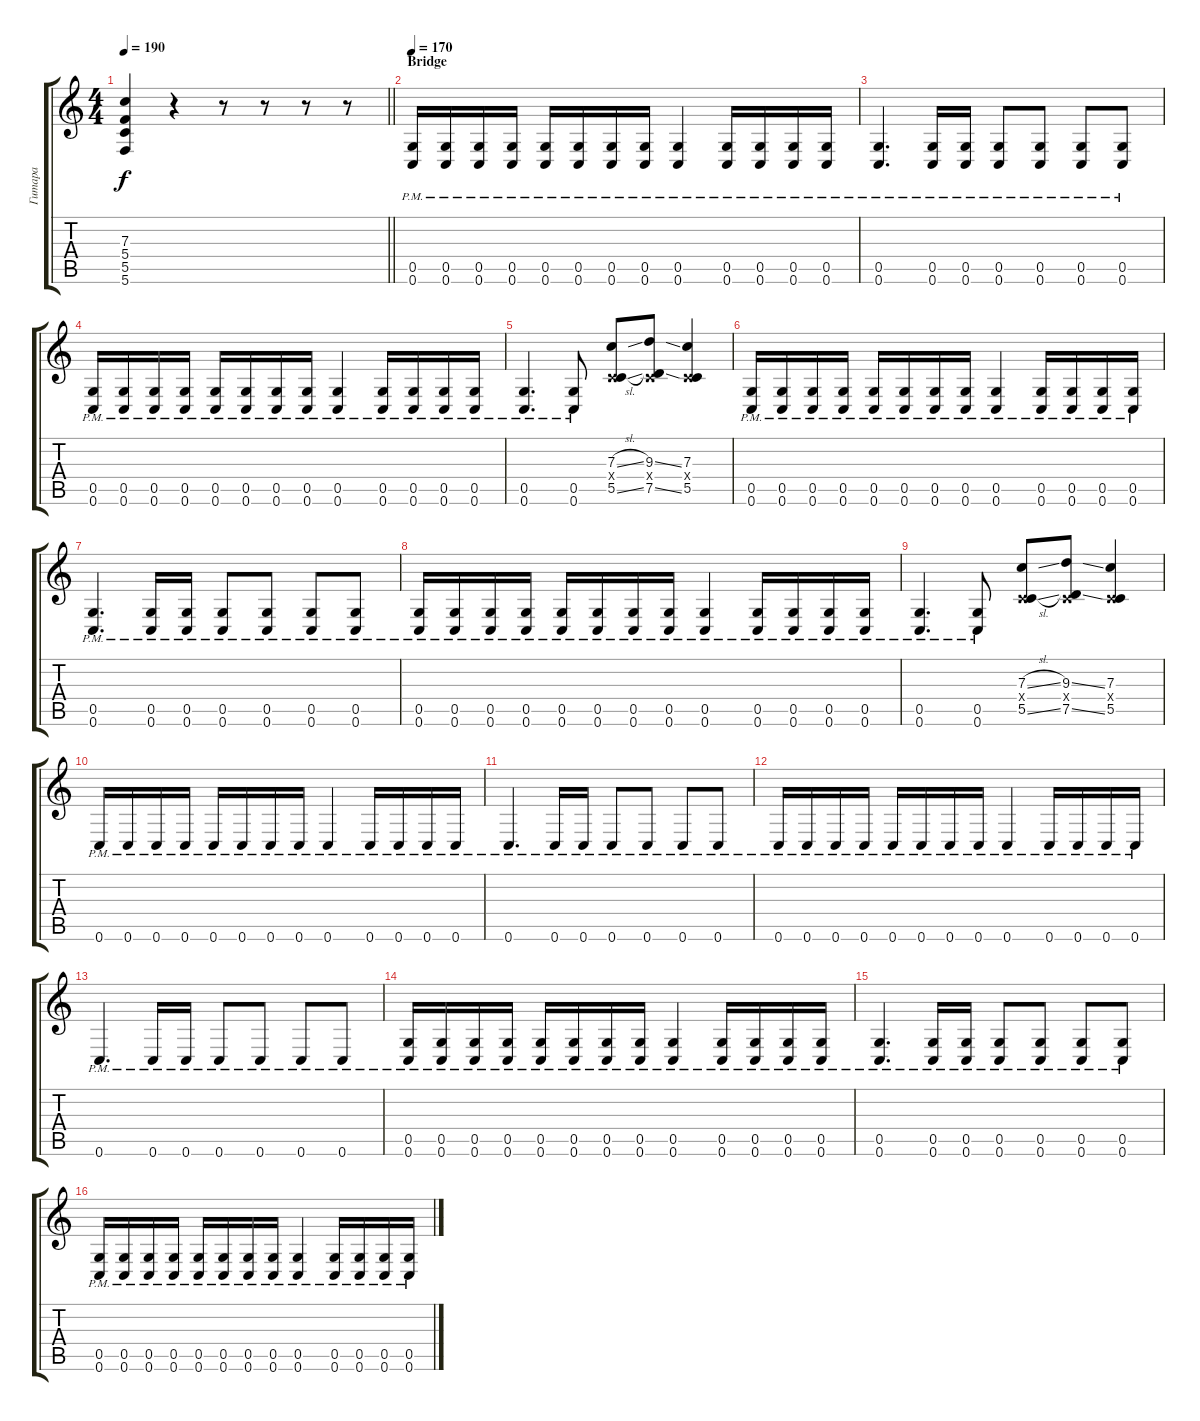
\track ("Гитара" "Гитара") {instrument overdrivenguitar}
\staff {score tabs}
\tuning (D4 A3 F3 C3 G2 C2) {hide}
\ts (4 4)
\tempo 190
\clef g2
\barLineRight lightlight
\ks c
(7.3 5.4 5.5 5.6).4{dy f} r.4 r.8 r.8 r.8 r.8 |
\section ("" "Bridge")
\tempo 170
(0.5{pm} 0.6{pm}).16 (0.5{pm} 0.6{pm}).16 (0.5{pm} 0.6{pm}).16 (0.5{pm} 0.6{pm}).16 (0.5{pm} 0.6{pm}).16 (0.5{pm} 0.6{pm}).16 (0.5{pm} 0.6{pm}).16 (0.5{pm} 0.6{pm}).16 (0.5{pm} 0.6{pm}).4 (0.5{pm} 0.6{pm}).16 (0.5{pm} 0.6{pm}).16 (0.5{pm} 0.6{pm}).16 (0.5{pm} 0.6{pm}).16 |
(0.5{pm} 0.6{pm}).4{d} (0.5{pm} 0.6{pm}).16 (0.5{pm} 0.6{pm}).16 (0.5{pm} 0.6{pm}).8 (0.5{pm} 0.6{pm}).8 (0.5{pm} 0.6{pm}).8 (0.5{pm} 0.6{pm}).8 |
(0.5{pm} 0.6{pm}).16 (0.5{pm} 0.6{pm}).16 (0.5{pm} 0.6{pm}).16 (0.5{pm} 0.6{pm}).16 (0.5{pm} 0.6{pm}).16 (0.5{pm} 0.6{pm}).16 (0.5{pm} 0.6{pm}).16 (0.5{pm} 0.6{pm}).16 (0.5{pm} 0.6{pm}).4 (0.5{pm} 0.6{pm}).16 (0.5{pm} 0.6{pm}).16 (0.5{pm} 0.6{pm}).16 (0.5{pm} 0.6{pm}).16 |
(0.5{pm} 0.6{pm}).4{d} (0.5{pm} 0.6{pm}).8 (7.3{sl} 0.4{x} 5.5{sl}).8 (9.3{ss} 0.4{x} 7.5{ss}).8 (7.3 0.4{x} 5.5).4 |
(0.5{pm} 0.6{pm}).16 (0.5{pm} 0.6{pm}).16 (0.5{pm} 0.6{pm}).16 (0.5{pm} 0.6{pm}).16 (0.5{pm} 0.6{pm}).16 (0.5{pm} 0.6{pm}).16 (0.5{pm} 0.6{pm}).16 (0.5{pm} 0.6{pm}).16 (0.5{pm} 0.6{pm}).4 (0.5{pm} 0.6{pm}).16 (0.5{pm} 0.6{pm}).16 (0.5{pm} 0.6{pm}).16 (0.5{pm} 0.6{pm}).16 |
(0.5{pm} 0.6{pm}).4{d} (0.5{pm} 0.6{pm}).16 (0.5{pm} 0.6{pm}).16 (0.5{pm} 0.6{pm}).8 (0.5{pm} 0.6{pm}).8 (0.5{pm} 0.6{pm}).8 (0.5{pm} 0.6{pm}).8 |
(0.5{pm} 0.6{pm}).16 (0.5{pm} 0.6{pm}).16 (0.5{pm} 0.6{pm}).16 (0.5{pm} 0.6{pm}).16 (0.5{pm} 0.6{pm}).16 (0.5{pm} 0.6{pm}).16 (0.5{pm} 0.6{pm}).16 (0.5{pm} 0.6{pm}).16 (0.5{pm} 0.6{pm}).4 (0.5{pm} 0.6{pm}).16 (0.5{pm} 0.6{pm}).16 (0.5{pm} 0.6{pm}).16 (0.5{pm} 0.6{pm}).16 |
(0.5{pm} 0.6{pm}).4{d} (0.5{pm} 0.6{pm}).8 (7.3{sl} 0.4{x} 5.5{sl}).8 (9.3{ss} 0.4{x} 7.5{ss}).8 (7.3 0.4{x} 5.5).4 |
0.6{pm}.16 0.6{pm}.16 0.6{pm}.16 0.6{pm}.16 0.6{pm}.16 0.6{pm}.16 0.6{pm}.16 0.6{pm}.16 0.6{pm}.4 0.6{pm}.16 0.6{pm}.16 0.6{pm}.16 0.6{pm}.16 |
0.6{pm}.4{d} 0.6{pm}.16 0.6{pm}.16 0.6{pm}.8 0.6{pm}.8 0.6{pm}.8 0.6{pm}.8 |
0.6{pm}.16 0.6{pm}.16 0.6{pm}.16 0.6{pm}.16 0.6{pm}.16 0.6{pm}.16 0.6{pm}.16 0.6{pm}.16 0.6{pm}.4 0.6{pm}.16 0.6{pm}.16 0.6{pm}.16 0.6{pm}.16 |
0.6{pm}.4{d} 0.6{pm}.16 0.6{pm}.16 0.6{pm}.8 0.6{pm}.8 0.6{pm}.8 0.6{pm}.8 |
(0.5{pm} 0.6{pm}).16 (0.5{pm} 0.6{pm}).16 (0.5{pm} 0.6{pm}).16 (0.5{pm} 0.6{pm}).16 (0.5{pm} 0.6{pm}).16 (0.5{pm} 0.6{pm}).16 (0.5{pm} 0.6{pm}).16 (0.5{pm} 0.6{pm}).16 (0.5{pm} 0.6{pm}).4 (0.5{pm} 0.6{pm}).16 (0.5{pm} 0.6{pm}).16 (0.5{pm} 0.6{pm}).16 (0.5{pm} 0.6{pm}).16 |
(0.5{pm} 0.6{pm}).4{d} (0.5{pm} 0.6{pm}).16 (0.5{pm} 0.6{pm}).16 (0.5{pm} 0.6{pm}).8 (0.5{pm} 0.6{pm}).8 (0.5{pm} 0.6{pm}).8 (0.5{pm} 0.6{pm}).8 |
(0.5{pm} 0.6{pm}).16 (0.5{pm} 0.6{pm}).16 (0.5{pm} 0.6{pm}).16 (0.5{pm} 0.6{pm}).16 (0.5{pm} 0.6{pm}).16 (0.5{pm} 0.6{pm}).16 (0.5{pm} 0.6{pm}).16 (0.5{pm} 0.6{pm}).16 (0.5{pm} 0.6{pm}).4 (0.5{pm} 0.6{pm}).16 (0.5{pm} 0.6{pm}).16 (0.5{pm} 0.6{pm}).16 (0.5{pm} 0.6{pm}).16
